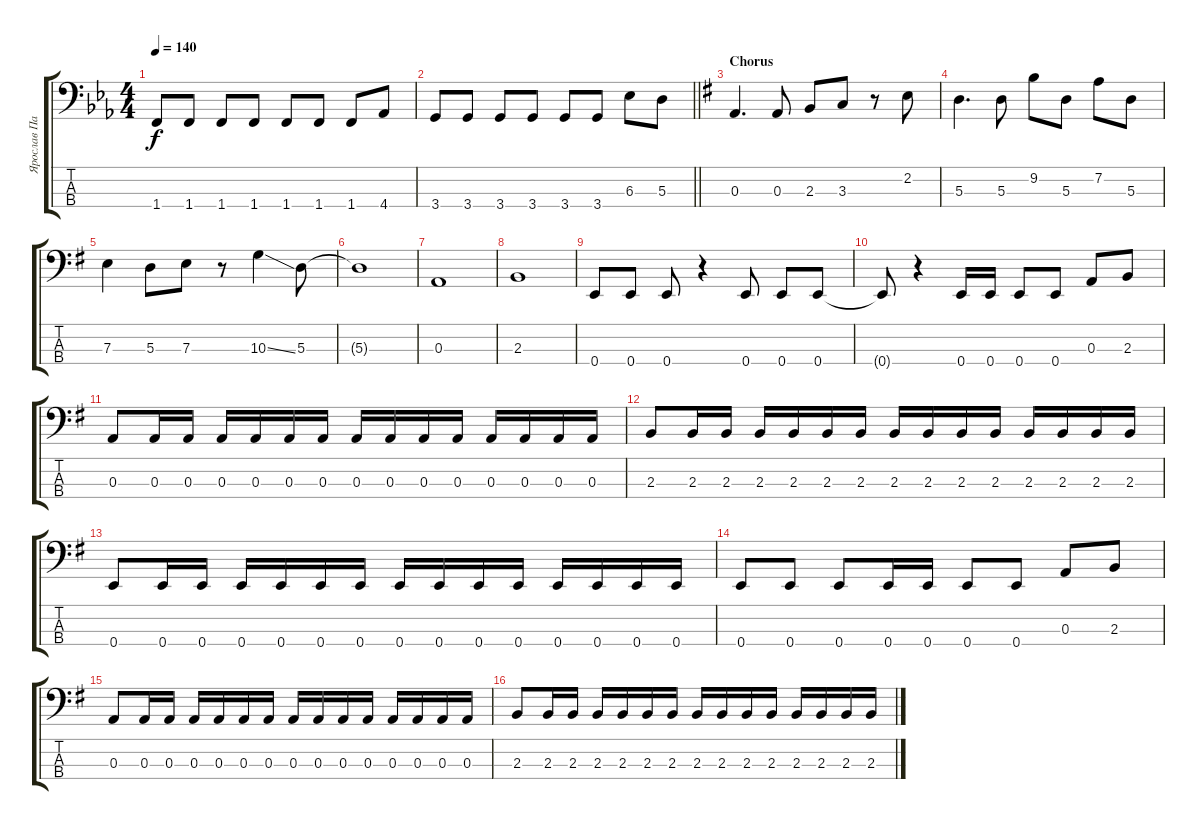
\track ("Ярослав Пастухов" "Ярослав Па") {instrument electricbasspick}
\staff {score tabs}
\tuning (G2 D2 A1 E1) {hide}
\ts (4 4)
\tempo 140
\clef f4
\ks eb
1.4.8{dy f} 1.4.8 1.4.8 1.4.8 1.4.8 1.4.8 1.4.8 4.4.8 |
\barLineRight lightlight
3.4.8 3.4.8 3.4.8 3.4.8 3.4.8 3.4.8 6.3.8 5.3.8 |
\section ("" "Chorus")
\ks g
0.3.4{d} 0.3.8 2.3.8 3.3.8 r.8 2.2.8 |
5.3.4{d} 5.3.8 9.2.8 5.3.8 7.2.8 5.3.8 |
7.3.4 5.3.8 7.3.8 r.8 10.3{ss}.4 5.3.8 |
5.3{t}.1 |
0.3.1 |
2.3.1 |
0.4.8 0.4.8 0.4.8 r.4 0.4.8 0.4.8 0.4.8 |
0.4{t}.8 r.4 0.4.16 0.4.16 0.4.8 0.4.8 0.3.8 2.3.8 |
0.3.8 0.3.16 0.3.16 0.3.16 0.3.16 0.3.16 0.3.16 0.3.16 0.3.16 0.3.16 0.3.16 0.3.16 0.3.16 0.3.16 0.3.16 |
2.3.8 2.3.16 2.3.16 2.3.16 2.3.16 2.3.16 2.3.16 2.3.16 2.3.16 2.3.16 2.3.16 2.3.16 2.3.16 2.3.16 2.3.16 |
0.4.8 0.4.16 0.4.16 0.4.16 0.4.16 0.4.16 0.4.16 0.4.16 0.4.16 0.4.16 0.4.16 0.4.16 0.4.16 0.4.16 0.4.16 |
0.4.8 0.4.8 0.4.8 0.4.16 0.4.16 0.4.8 0.4.8 0.3.8 2.3.8 |
0.3.8 0.3.16 0.3.16 0.3.16 0.3.16 0.3.16 0.3.16 0.3.16 0.3.16 0.3.16 0.3.16 0.3.16 0.3.16 0.3.16 0.3.16 |
2.3.8 2.3.16 2.3.16 2.3.16 2.3.16 2.3.16 2.3.16 2.3.16 2.3.16 2.3.16 2.3.16 2.3.16 2.3.16 2.3.16 2.3.16
